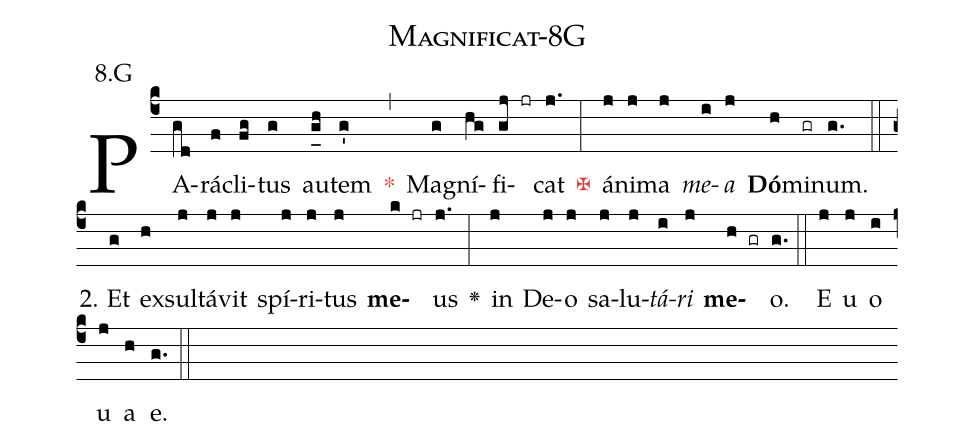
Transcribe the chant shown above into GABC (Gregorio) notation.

name: Magnificat-8G;
annotation: 8.G;
%%
(c4) PA(gd)rá(f)cli(fg)tus(g) au(g_[uh:l]h)tem(g') <c>*</c>(,) Ma(g)gní(hg)fi(gj jr)cat(j.) <c><v>\maltese</v></c>(:) á(j)ni(j)ma(j) <i>me</i>(i)<i>a</i>(j) <b>Dó</b>(h)mi(gr)num.(g.) (::)
2. Et(g) ex(h)sul(j)tá(j)vit(j) spí(j)ri(j)tus(j) <b>me</b>(k jr)us(j.) <v>\greheightstar</v>(:) in(j) De(j)o(j) sa(j)lu(j)<i>tá</i>(i)<i>ri</i>(j) <b>me</b>(h gr)o.(g.) (::) E(j) u(j) o(i) u(j) a(h) e.(g.) (::)
